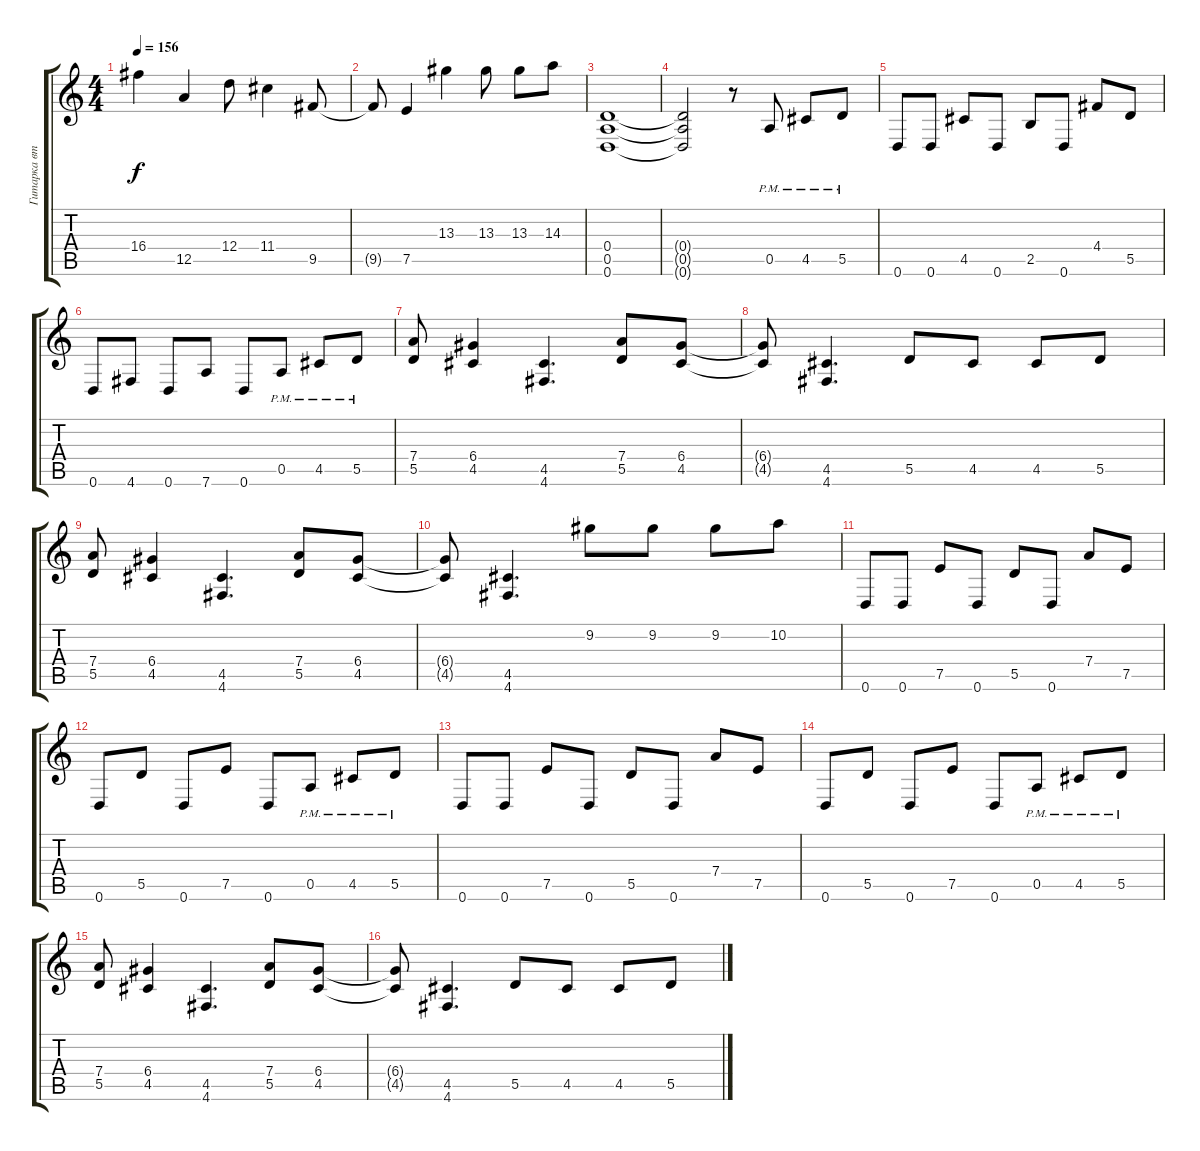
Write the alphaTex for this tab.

\track ("Гитарка вторая" "Гитарка вт") {instrument distortionguitar}
\staff {score tabs}
\tuning (E4 B3 G3 D3 A2 D2) {hide}
\ts (4 4)
\tempo 156
\clef g2
\ks c
16.4.4{dy f} 12.5.4 12.4.8 11.4.4 9.5.8 |
9.5{t}.8 7.5.4 13.3.4 13.3.8 13.3.8 14.3.8 |
(0.4 0.5 0.6).1 |
(0.4{t} 0.5{t} 0.6{t}).2 r.8 0.5{pm}.8 4.5{pm}.8 5.5{pm}.8 |
0.6.8 0.6.8 4.5.8 0.6.8 2.5.8 0.6.8 4.4.8 5.5.8 |
0.6.8 4.6.8 0.6.8 7.6.8 0.6.8 0.5{pm}.8 4.5{pm}.8 5.5{pm}.8 |
(7.4 5.5).8 (6.4 4.5).4 (4.5 4.6).4{d} (7.4 5.5).8 (6.4 4.5).8 |
(6.4{t} 4.5{t}).8 (4.5 4.6).4{d} 5.5.8 4.5.8 4.5.8 5.5.8 |
(7.4 5.5).8 (6.4 4.5).4 (4.5 4.6).4{d} (7.4 5.5).8 (6.4 4.5).8 |
(6.4{t} 4.5{t}).8 (4.5 4.6).4{d} 9.2.8 9.2.8 9.2.8 10.2.8 |
0.6.8 0.6.8 7.5.8 0.6.8 5.5.8 0.6.8 7.4.8 7.5.8 |
0.6.8 5.5.8 0.6.8 7.5.8 0.6.8 0.5{pm}.8 4.5{pm}.8 5.5{pm}.8 |
0.6.8 0.6.8 7.5.8 0.6.8 5.5.8 0.6.8 7.4.8 7.5.8 |
0.6.8 5.5.8 0.6.8 7.5.8 0.6.8 0.5{pm}.8 4.5{pm}.8 5.5{pm}.8 |
(7.4 5.5).8 (6.4 4.5).4 (4.5 4.6).4{d} (7.4 5.5).8 (6.4 4.5).8 |
(6.4{t} 4.5{t}).8 (4.5 4.6).4{d} 5.5.8 4.5.8 4.5.8 5.5.8
